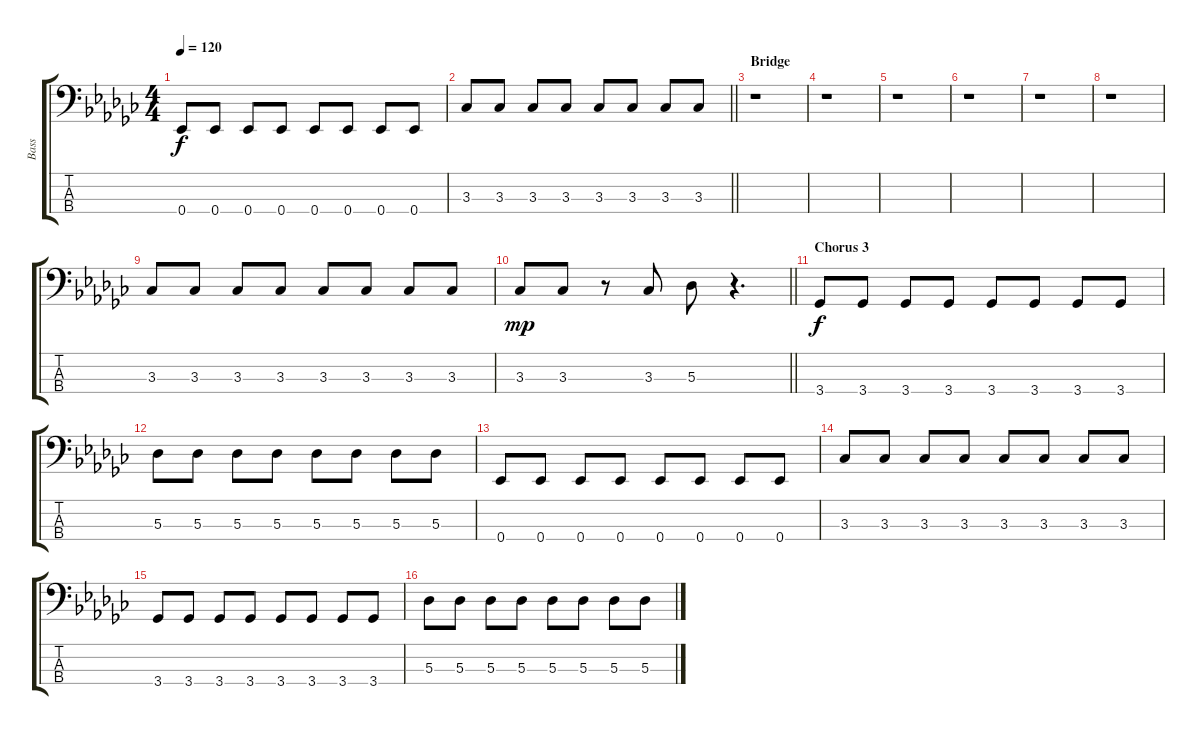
\track ("Bass" "Bass") {instrument electricbasspick}
\staff {score tabs}
\tuning (Gb2 Db2 Ab1 Eb1) {hide}
\ts (4 4)
\tempo 120
\clef f4
\ks gb
0.4.8{dy f} 0.4.8 0.4.8 0.4.8 0.4.8 0.4.8 0.4.8 0.4.8 |
\barLineRight lightlight
3.3.8 3.3.8 3.3.8 3.3.8 3.3.8 3.3.8 3.3.8 3.3.8 |
\section ("" "Bridge")
r.1 |
r.1 |
r.1 |
r.1 |
r.1 |
r.1 |
3.3.8 3.3.8 3.3.8 3.3.8 3.3.8 3.3.8 3.3.8 3.3.8 |
\barLineRight lightlight
3.3.8{dy mp} 3.3.8 r.8 3.3.8 5.3.8 r.4{d} |
\section ("" "Chorus 3")
3.4.8{dy f} 3.4.8 3.4.8 3.4.8 3.4.8 3.4.8 3.4.8 3.4.8 |
5.3.8 5.3.8 5.3.8 5.3.8 5.3.8 5.3.8 5.3.8 5.3.8 |
0.4.8 0.4.8 0.4.8 0.4.8 0.4.8 0.4.8 0.4.8 0.4.8 |
3.3.8 3.3.8 3.3.8 3.3.8 3.3.8 3.3.8 3.3.8 3.3.8 |
3.4.8 3.4.8 3.4.8 3.4.8 3.4.8 3.4.8 3.4.8 3.4.8 |
5.3.8 5.3.8 5.3.8 5.3.8 5.3.8 5.3.8 5.3.8 5.3.8
